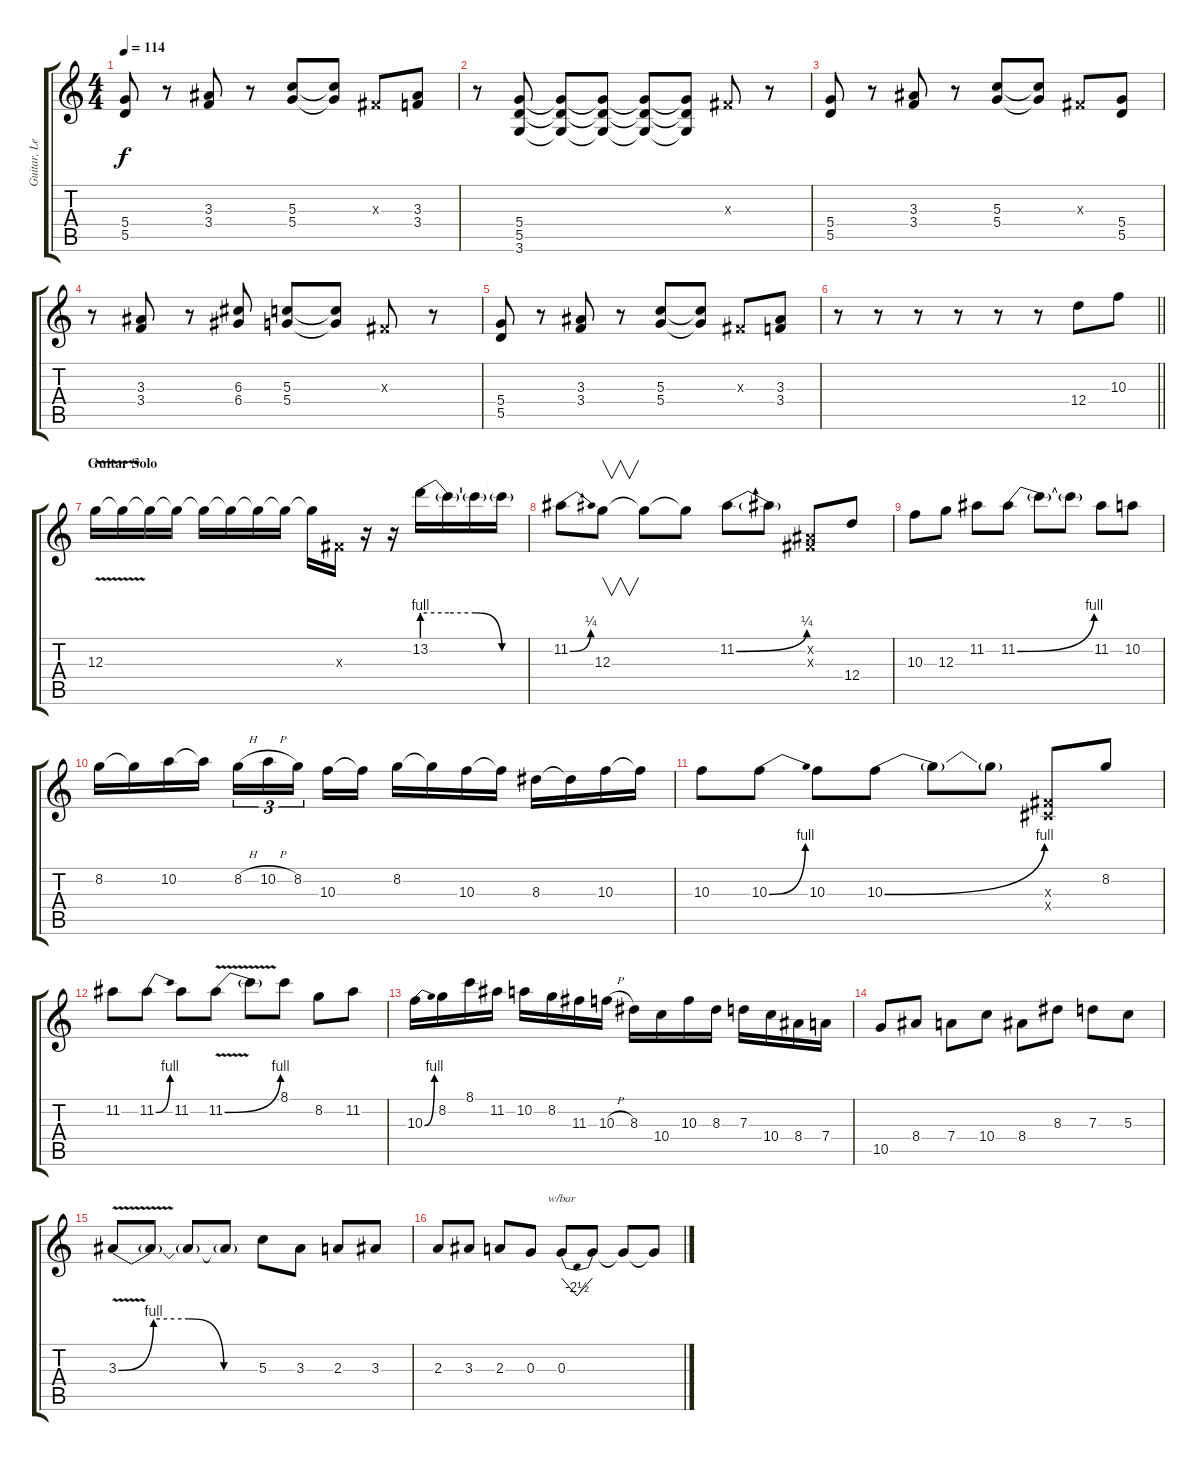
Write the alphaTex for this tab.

\track ("Guitar, Lead" "Guitar, Le") {instrument distortionguitar}
\staff {score tabs}
\tuning (E4 B3 G3 D3 A2 E2) {hide}
\ts (4 4)
\tempo 114
\clef g2
\ks c
(5.4 5.5).8{dy f} r.8 (3.3 3.4).8 r.8 (5.3 5.4).8 (5.3{t} 5.4{t}).8 -1.3{x}.8 (3.3 3.4).8 |
r.8 (5.4 5.5 3.6).8 (5.4{t} 5.5{t} 3.6{t}).8 (5.4{t} 5.5{t} 3.6{t}).8 (5.4{t} 5.5{t} 3.6{t}).8 (5.4{t} 5.5{t} 3.6{t}).8 -1.3{x}.8 r.8 |
(5.4 5.5).8 r.8 (3.3 3.4).8 r.8 (5.3 5.4).8 (5.3{t} 5.4{t}).8 -1.3{x}.8 (5.4 5.5).8 |
r.8 (3.3 3.4).8 r.8 (6.3 6.4).8 (5.3 5.4).8 (5.3{t} 5.4{t}).8 -1.3{x}.8 r.8 |
(5.4 5.5).8 r.8 (3.3 3.4).8 r.8 (5.3 5.4).8 (5.3{t} 5.4{t}).8 -1.3{x}.8 (3.3 3.4).8 |
\barLineRight lightlight
r.8 r.8 r.8 r.8 r.8 r.8 12.4.8 10.3.8 |
\section ("" "Guitar Solo")
12.3{v}.16 12.3{t}.16 12.3{t}.16 12.3{t}.16 12.3{t}.16 12.3{t}.16 12.3{t}.16 12.3{t}.16 12.3{t}.16 -1.3{x}.16 r.16 r.16 13.2{be (custom 0 4 15 4 30 4 45 0 60 0)}.16 13.2{t}.16 13.2{t}.16 13.2{t}.16 |
11.2{be (bend 0 0 60 1)}.8 12.3.8{v} 12.3{t}.8 12.3{t}.8 11.2{be (bend 0 0 60 1)}.8 11.2{t}.8 (-1.2{x} -1.3{x}).8 12.4.8 |
10.3.8 12.3.8 11.2.8 11.2{be (bend 0 0 60 4)}.8 11.2{t}.8 11.2{t}.8 11.2.8 10.2.8 |
8.2.16 8.2{t}.16 10.2.16 10.2{t}.16 8.2{h}.16{tu (3 2)} 10.2{h}.16{tu (3 2)} 8.2.16{tu (3 2) beam splitsecondary} 10.3.16 10.3{t}.16 8.2.16 8.2{t}.16 10.3.16 10.3{t}.16 8.3.16 8.3{t}.16 10.3.16 10.3{t}.16 |
10.3.8 10.3{be (bend 0 0 60 4)}.8 10.3.8 10.3{be (bend 0 0 60 4)}.8 10.3{t}.8 10.3{t}.8 (-1.3{x} -1.4{x}).8 8.2.8 |
11.2.8 11.2{be (bend 0 0 60 4)}.8 11.2.8 11.2{be (bend 0 0 60 4) v}.8 11.2{t}.8 8.1.8 8.2.8 11.2.8 |
10.3{be (bend 0 0 60 4)}.16 8.2.16 8.1.16 11.2.16 10.2.16 8.2.16 11.3.16 10.3{h}.16 8.3.16 10.4.16 10.3.16 8.3.16 7.3.16 10.4.16 8.4.16 7.4.16 |
10.5.8 8.4.8 7.4.8 10.4.8 8.4.8 8.3.8 7.3.8 5.3.8 |
3.3{be (custom 0 0 15 4 30 4 45 0 60 0) v}.8 3.3{t}.8 3.3{t}.8 3.3{t}.8 5.3.8 3.3.8 2.3.8 3.3.8 |
2.3.8 3.3.8 2.3.8 0.3.8 0.3.8{tbe (dip default 0 0 30 -10 60 0)} 0.3{t}.8 0.3{t}.8 0.3{t}.8
